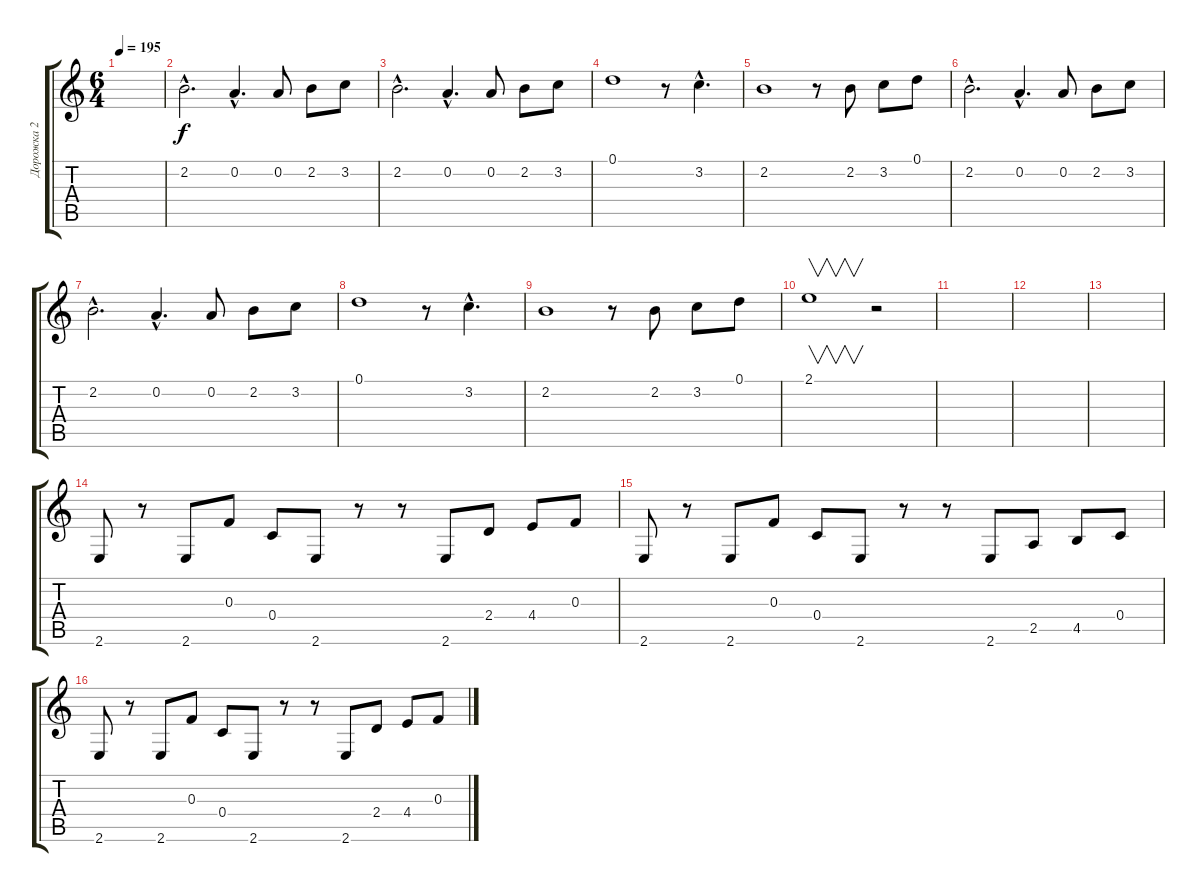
\track ("Дорожка 2" "Дорожка 2") {instrument overdrivenguitar}
\staff {score tabs}
\tuning (D4 A3 F3 C3 G2 D2) {hide}
\ts (6 4)
\tempo 195
\clef g2
\ks c
|
2.2{hac}.2{d} 0.2{hac}.4{d} 0.2.8 2.2.8 3.2.8 |
2.2{hac}.2{d} 0.2{hac}.4{d} 0.2.8 2.2.8 3.2.8 |
0.1.1 r.8 3.2{hac}.4{d} |
2.2.1 r.8 2.2.8 3.2.8 0.1.8 |
2.2{hac}.2{d} 0.2{hac}.4{d} 0.2.8 2.2.8 3.2.8 |
2.2{hac}.2{d} 0.2{hac}.4{d} 0.2.8 2.2.8 3.2.8 |
0.1.1 r.8 3.2{hac}.4{d} |
2.2.1 r.8 2.2.8 3.2.8 0.1.8 |
2.1.1{v} r.2 |
|
|
|
2.6.8 r.8 2.6.8 0.3.8 0.4.8 2.6.8 r.8 r.8 2.6.8 2.4.8 4.4.8 0.3.8 |
2.6.8 r.8 2.6.8 0.3.8 0.4.8 2.6.8 r.8 r.8 2.6.8 2.5.8 4.5.8 0.4.8 |
2.6.8 r.8 2.6.8 0.3.8 0.4.8 2.6.8 r.8 r.8 2.6.8 2.4.8 4.4.8 0.3.8
